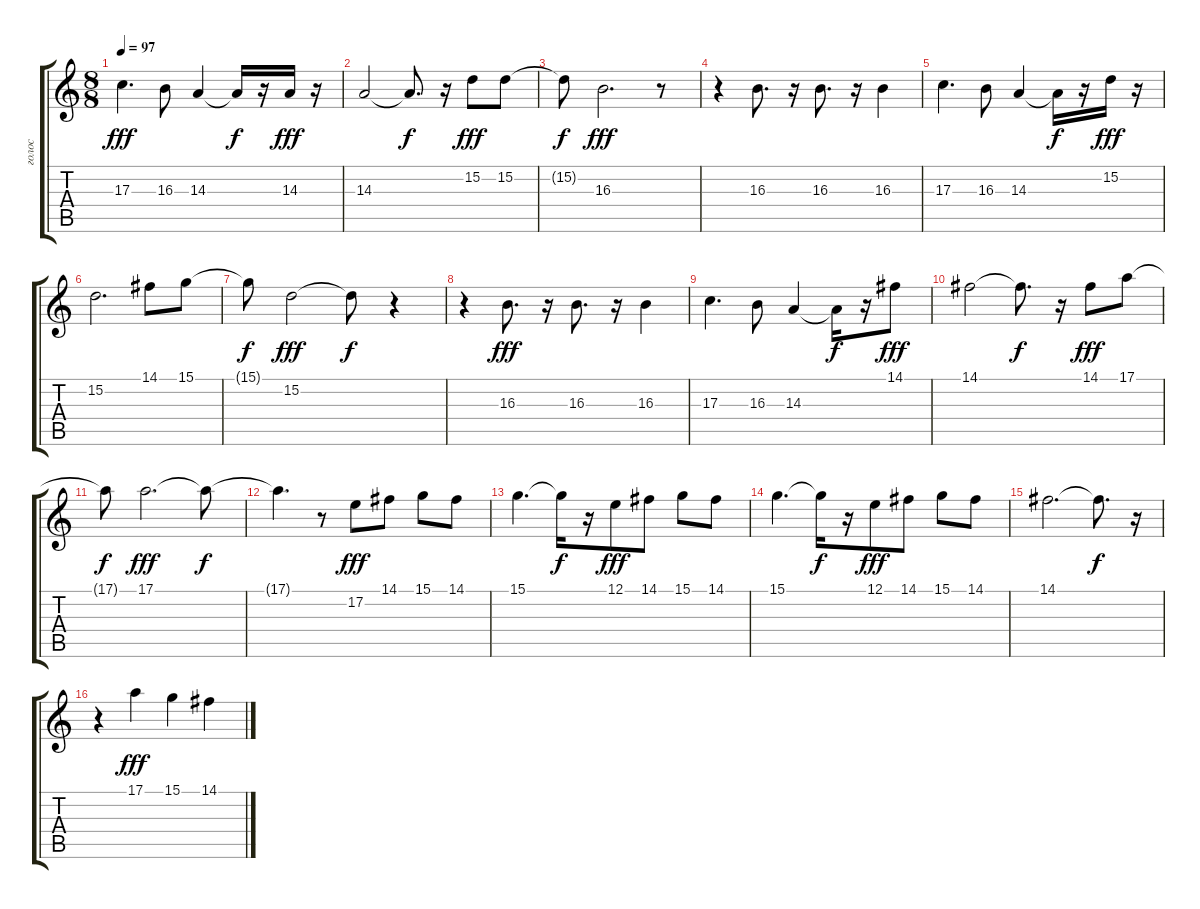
\track ("голос" "голос") {instrument percussiveorgan}
\staff {score tabs}
\tuning (E4 B3 G3 D3 A2 E2) {hide}
\ts (8 8)
\tempo 97
\clef g2
\ks c
17.3.4{d dy fff} 16.3.8 14.3.4 14.3{t}.16{dy f} r.16 14.3.16{dy fff} r.16 |
14.3.2 14.3{t}.8{d dy f} r.16 15.2.8{dy fff} 15.2.8 |
15.2{t}.8{dy f} 16.3.2{d dy fff} r.8 |
r.4 16.3.8{d} r.16 16.3.8{d} r.16 16.3.4 |
17.3.4{d} 16.3.8 14.3.4 14.3{t}.16{dy f} r.16 15.2.16{dy fff} r.16 |
15.2.2{d} 14.1.8 15.1.8 |
15.1{t}.8{dy f} 15.2.2{dy fff} 15.2{t}.8{dy f} r.4 |
r.4 16.3.8{d dy fff} r.16 16.3.8{d} r.16 16.3.4 |
17.3.4{d} 16.3.8 14.3.4 14.3{t}.16{dy f} r.16 14.1.8{dy fff} |
14.1.2 14.1{t}.8{d dy f} r.16 14.1.8{dy fff} 17.1.8 |
17.1{t}.8{dy f} 17.1.2{d dy fff} 17.1{t}.8{dy f} |
17.1{t}.4{d} r.8 17.2.8{dy fff} 14.1.8 15.1.8 14.1.8 |
15.1.4{d} 15.1{t}.16{dy f} r.16 12.1.8{dy fff} 14.1.8 15.1.8 14.1.8 |
15.1.4{d} 15.1{t}.16{dy f} r.16 12.1.8{dy fff} 14.1.8 15.1.8 14.1.8 |
14.1.2{d} 14.1{t}.8{d dy f} r.16 |
r.4 17.1.4{dy fff} 15.1.4 14.1.4
